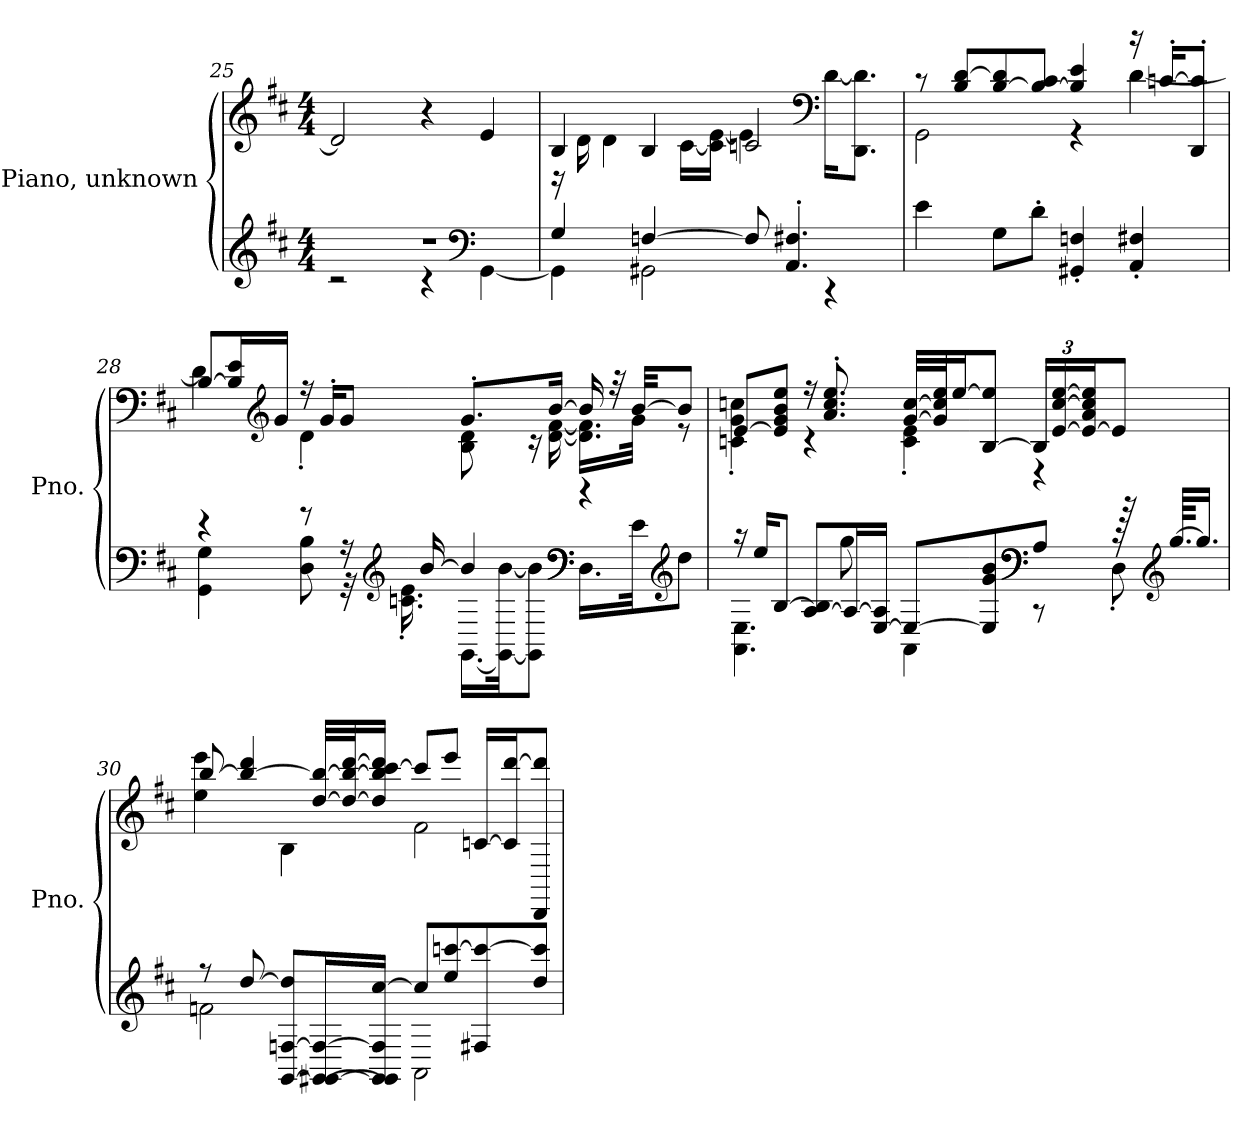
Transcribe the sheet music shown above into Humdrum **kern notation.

**kern	**kern
*part1	*part1
*staff2	*staff1
*I"Piano, unknown	*
*I'Pno.	*
*clefG2	*clefG2
*k[f#c#]	*k[f#c#]
*M4/4	*M4/4
=25	=25
*^	*
1r	2r	2d/]
.	4r	4r
*clefF4	*	*
.	[4GG\	4e/
=26	=26	=26
*	*	*^
4G/	4GG\]	4B/	16r
.	.	.	16d\
.	.	.	4d\
[4Fn/	2GG#X\	4B/	.
.	.	.	[16c#\LL
.	.	.	16c#\] [16e\JJ
8F/]	.	2cn/	4e\]
4.AA/' 4.F#X/'	.	.	.
*	*	*clefF4	*
.	4r	.	[16d\KL
.	.	.	8.DD\ 8.d\]J
*v	*v	*	*
!!LO:LB:g=z	!!
=27	=27	=27
4e\	8r	2GG\
.	8B/ [8d/L	.
8G\L	[8B/ 8d/]	.
8d'\J	8B/_ 8c#/J	.
4GG#X/' 4Fn/'	4B/] 4e/	4r
4AA/' 4F#X/'	16r	[4d\
.	[16cn'/KL	.
.	8DD/' 8c/]'J	.
=28	=28	=28
*^	*	*
4r	4GG\ 4G\	[8B/L	4d\]
.	.	16B/] 16e/L	.
*	*	*clefG2	*
.	.	16g/JJ	.
8r	8D\ 8B\	16r	4d'\
.	.	16g'/KL	.
16r	32r	8g/J	.
*clefG2	*	*	*
.	16.cn\' 16.e\'	.	.
[16b/	.	.	.
4b/]	[16.GG\LL	8.g'/L	8B\ 8d\
.	32GG\_ [32b\JK	.	.
.	8GG\] 8b\]J	.	16r
.	.	[16b/Jk	[16d\ [16f#\
*clefF4	*	*	*
4r	16.D\LL	16b/]	16.d\] 16.f#\]LL
.	.	32r	.
.	32e\JK	[32b/KKL	32g\JJk
*clefG2	*	*	*
.	8dd\J	8b/J]	8r
!!LO:LB:g=z	!!
=29	=29	=29	=29
16r	4.AA\ 4.E\	[8e/L	4cn\' 4g\' 4ccn\'
16ee/KL	.	.	.
[8B/J	.	8e/] 8g/ 8b/ 8ee/J	.
[8A/ 8B/]L	.	16r	4r
.	.	8.a/' 8.cc/' 8.ee/'	.
16A/L_	8gg\	.	.
[16E/ 16A/]JJ	.	.	.
8E/L_	4AA\	[32g/ [32cc/LLL	4c\' 4e\'
.	.	32g/] 32cc/] 32ee/J	.
.	.	[16ee/J	.
8E/] 8g/ 8b/	.	[8B/ 8ee/]J	.
*clefF4	*	*	*
*	*	*Xbrackettup	*
8A/J	8r	24B/LL]	4r
.	.	[24e/ [24cc/ [24ee/	.
.	.	24e/_ 24a/ 24cc/] 24ee/]J	.
128r	8D'\	8e/J]	.
*clefG2	*	*	*
[64.gg/KKLL	.	.	.
16.gg/JJ]	.	.	.
!!LO:PB:g=z	!!
=30	=30	=30	=30
8r	2fn\	[8bb/	4ee\ 4eee\
[8dd/	.	4bb/_ 4ddd/	.
[8GG/ [8Fn/ 8dd/]L	.	.	4B\
16GG/_ [16GG#X/ 16F/_L	.	[32dd/ 32bb/_LLL	.
.	.	32dd/_ 32bb/_ [32ddd/J	.
16GG/] 16GG#/] 16F/] [16cc#/JJ	.	16dd/] 16bb/] [16ccc#/ 16ddd/]JJ	.
8cc#/L]	2AA\	8ccc#/L]	2f#\
8ee/ [8cccn/	.	8eee/J	.
8F#X/ 8ccc/_	.	[16cn/LL	.
.	.	16c/] [16ddd/J	.
8dd/ 8ccc/]J	.	8DD/ 8ddd/]J	.
*v	*v	*	*
*	*v	*v
=	=
*-	*-
